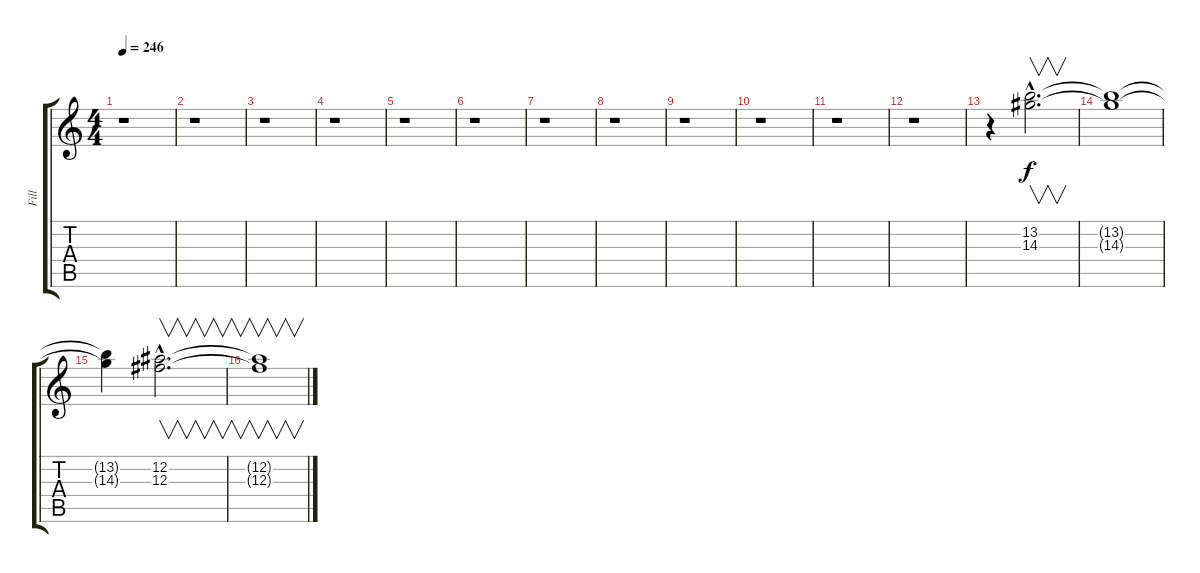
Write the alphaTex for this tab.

\track ("Fill" "Fill") {instrument overdrivenguitar}
\staff {score tabs}
\tuning (Eb4 Bb3 Gb3 Db3 Ab2 Eb2) {hide}
\ts (4 4)
\tempo 246
\clef g2
\ks c
r.1{dy f} |
r.1 |
r.1 |
r.1 |
r.1 |
r.1 |
r.1 |
r.1 |
r.1 |
r.1 |
r.1 |
r.1 |
r.4 (13.2{hac} 14.3{hac}).2{v d} |
(13.2{t} 14.3{t}).1 |
(13.2{t} 14.3{t}).4 (12.2{hac} 12.3{hac}).2{v d} |
(12.2{t} 12.3{t}).1{v}
